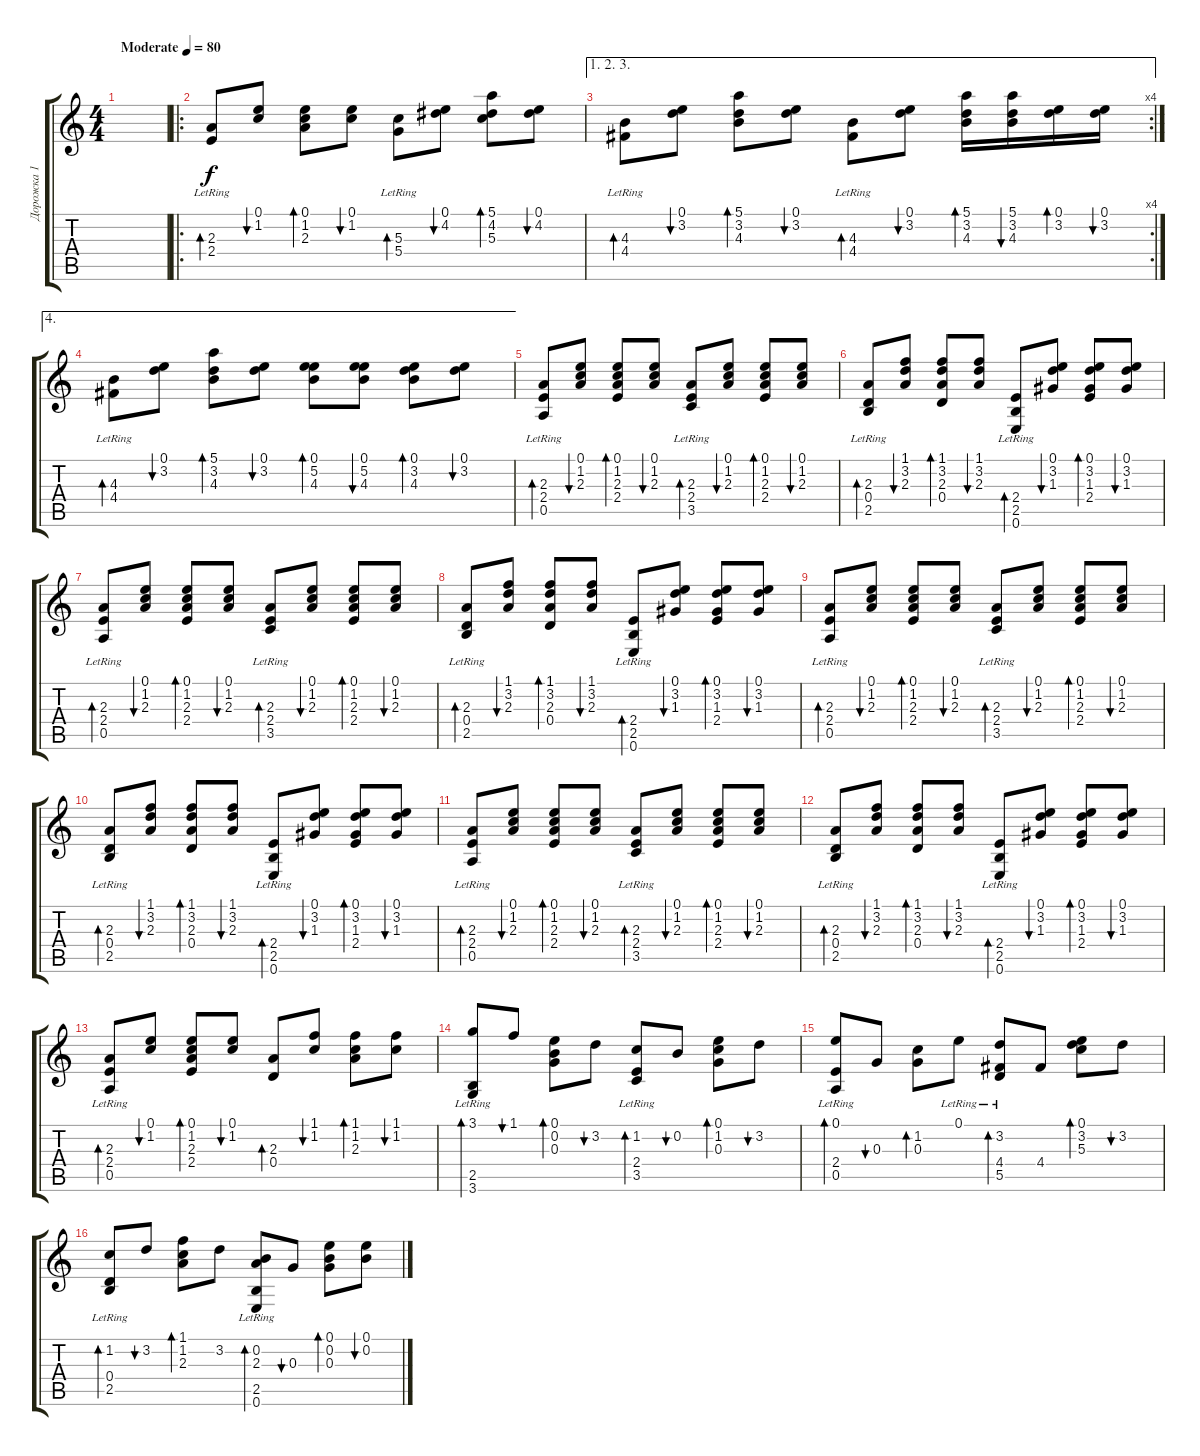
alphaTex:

\track ("Дорожка 1" "Дорожка 1") {instrument acousticguitarnylon}
\staff {score tabs}
\tuning (E4 B3 G3 D3 A2 E2) {hide}
\ts (4 4)
\tempo (80 "Moderate")
\clef g2
\ks c
|
\ro
(2.3 2.4{lr}).8{bd 60} (0.1 1.2).8{bu 60} (0.1 1.2 2.3).8{bd 60} (0.1 1.2).8{bu 60} (5.3 5.4{lr}).8{bd 60} (0.1 4.2).8{bu 60} (5.1 4.2 5.3).8{bd 60} (0.1 4.2).8{bu 60} |
\ae (1 2 3)
\rc 4
(4.3 4.4{lr}).8{bd 60} (0.1 3.2).8{bu 60} (5.1 3.2 4.3).8{bd 60} (0.1 3.2).8{bu 60} (4.3 4.4{lr}).8{bd 60} (0.1 3.2).8{bu 60} (5.1 3.2 4.3).16{bd 60} (5.1 3.2 4.3).16{bu 60} (0.1 3.2).16{bd 60} (0.1 3.2).16{bu 60} |
\ae 4
(4.3 4.4{lr}).8{bd 60} (0.1 3.2).8{bu 60} (5.1 3.2 4.3).8{bd 60} (0.1 3.2).8{bu 60} (0.1 5.2 4.3).8{bd 60} (0.1 5.2 4.3).8{bu 60} (0.1 3.2 4.3).8{bd 60} (0.1 3.2).8{bu 60} |
(2.3 2.4 0.5{lr}).8{bd 60} (0.1 1.2 2.3).8{bu 60} (0.1 1.2 2.3 2.4).8{bd 60} (0.1 1.2 2.3).8{bu 60} (2.3 2.4 3.5{lr}).8{bd 60} (0.1 1.2 2.3).8{bu 60} (0.1 1.2 2.3 2.4).8{bd 60} (0.1 1.2 2.3).8{bu 60} |
(2.3 0.4 2.5{lr}).8{bd 60} (1.1 3.2 2.3).8{bu 60} (1.1 3.2 2.3 0.4).8{bd 60} (1.1 3.2 2.3).8{bu 60} (2.4 2.5{lr} 0.6{lr}).8{bd 60} (0.1 3.2 1.3).8{bu 60} (0.1 3.2 1.3 2.4).8{bd 60} (0.1 3.2 1.3).8{bu 60} |
(2.3 2.4 0.5{lr}).8{bd 60} (0.1 1.2 2.3).8{bu 60} (0.1 1.2 2.3 2.4).8{bd 60} (0.1 1.2 2.3).8{bu 60} (2.3 2.4 3.5{lr}).8{bd 60} (0.1 1.2 2.3).8{bu 60} (0.1 1.2 2.3 2.4).8{bd 60} (0.1 1.2 2.3).8{bu 60} |
(2.3 0.4 2.5{lr}).8{bd 60} (1.1 3.2 2.3).8{bu 60} (1.1 3.2 2.3 0.4).8{bd 60} (1.1 3.2 2.3).8{bu 60} (2.4 2.5{lr} 0.6{lr}).8{bd 60} (0.1 3.2 1.3).8{bu 60} (0.1 3.2 1.3 2.4).8{bd 60} (0.1 3.2 1.3).8{bu 60} |
(2.3 2.4 0.5{lr}).8{bd 60} (0.1 1.2 2.3).8{bu 60} (0.1 1.2 2.3 2.4).8{bd 60} (0.1 1.2 2.3).8{bu 60} (2.3 2.4 3.5{lr}).8{bd 60} (0.1 1.2 2.3).8{bu 60} (0.1 1.2 2.3 2.4).8{bd 60} (0.1 1.2 2.3).8{bu 60} |
(2.3 0.4 2.5{lr}).8{bd 60} (1.1 3.2 2.3).8{bu 60} (1.1 3.2 2.3 0.4).8{bd 60} (1.1 3.2 2.3).8{bu 60} (2.4 2.5{lr} 0.6{lr}).8{bd 60} (0.1 3.2 1.3).8{bu 60} (0.1 3.2 1.3 2.4).8{bd 60} (0.1 3.2 1.3).8{bu 60} |
(2.3 2.4 0.5{lr}).8{bd 60} (0.1 1.2 2.3).8{bu 60} (0.1 1.2 2.3 2.4).8{bd 60} (0.1 1.2 2.3).8{bu 60} (2.3 2.4 3.5{lr}).8{bd 60} (0.1 1.2 2.3).8{bu 60} (0.1 1.2 2.3 2.4).8{bd 60} (0.1 1.2 2.3).8{bu 60} |
(2.3 0.4 2.5{lr}).8{bd 60} (1.1 3.2 2.3).8{bu 60} (1.1 3.2 2.3 0.4).8{bd 60} (1.1 3.2 2.3).8{bu 60} (2.4 2.5{lr} 0.6{lr}).8{bd 60} (0.1 3.2 1.3).8{bu 60} (0.1 3.2 1.3 2.4).8{bd 60} (0.1 3.2 1.3).8{bu 60} |
(2.3 2.4 0.5{lr}).8{bd 60} (0.1 1.2).8{bu 60} (0.1 1.2 2.3 2.4).8{bd 60} (0.1 1.2).8{bu 60} (2.3 0.4).8{bd 60} (1.1 1.2).8{bu 60} (1.1 1.2 2.3).8{bd 60} (1.1 1.2).8{bu 60} |
(3.1 2.5 3.6{lr}).8{bd 60} 1.1.8{bu 60} (0.1 0.2 0.3).8{bd 60} 3.2.8{bu 60} (1.2 2.4 3.5{lr}).8{bd 60} 0.2.8{bu 60} (0.1 1.2 0.3).8{bd 60} 3.2.8{bu 60} |
(0.1{lr} 2.4 0.5{lr}).8{bd 60} 0.3.8{bu 60} (1.2 0.3).8{bd 60} 0.1{lr}.8 (3.2 4.4 5.5{lr}).8{bd 60} 4.4.8 (0.1 3.2 5.3).8{bd 60} 3.2.8{bu 60} |
(1.2 0.4 2.5{lr}).8{bd 60} 3.2.8{bu 60} (1.1 1.2 2.3).8{bd 60} 3.2.8 (0.2 2.3 2.5 0.6{lr}).8{bd 60} 0.3.8{bu 60} (0.1 0.2 0.3).8{bd 60} (0.1 0.2).8{bu 60}
